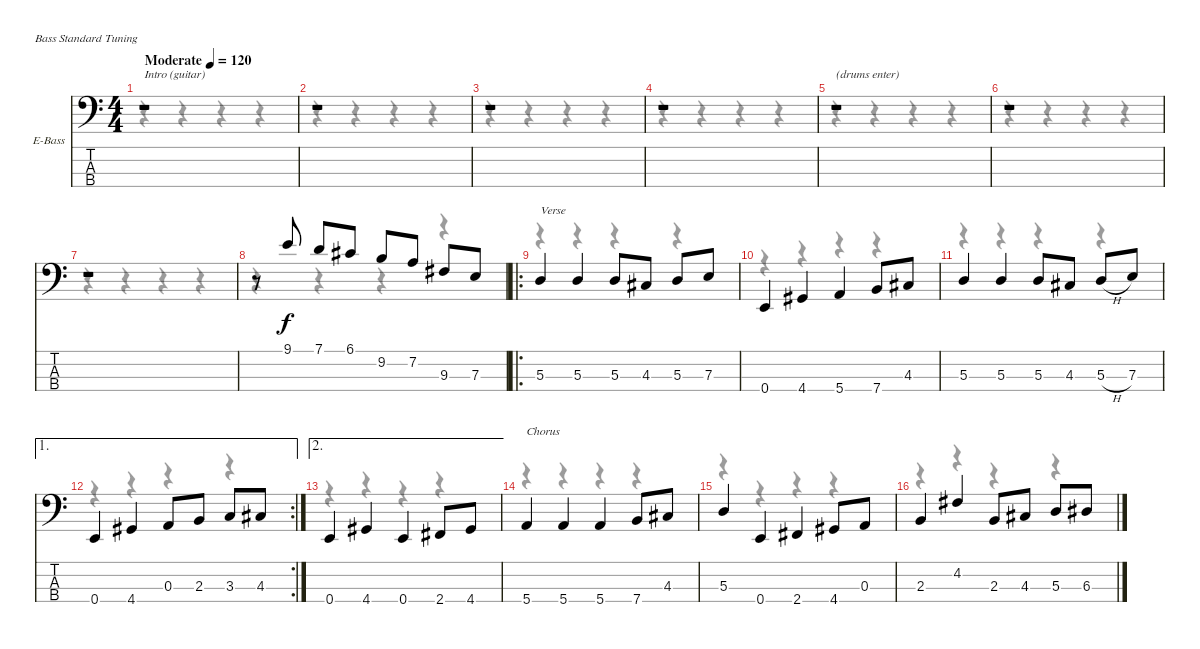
\bracketExtendMode nobrackets
\firstSystemTrackNameOrientation horizontal
\otherSystemsTrackNameOrientation horizontal
\track ("Bass" "E-Bass") {instrument electricbasspick}
\staff {score tabs}
\tuning (G2 D2 A1 E1)
\voice
\ts (4 4)
\beaming (8 2 2 2 2)
\tempo (120 "Moderate")
\clef f4
\ks c
r.1{txt "Intro (guitar)" dy f instrument electricbasspick} |
r.1 |
r.1 |
r.1 |
r.1{txt "(drums enter)"} |
r.1 |
r.1 |
r.8 9.1.8 7.1.8 6.1.8 9.2.8 7.2.8 9.3.8 7.3.8 |
\ro
5.3.4{txt "Verse"} 5.3.4 5.3.8 4.3.8 5.3.8 7.3.8 |
0.4.4 4.4.4 5.4.4 7.4.8 4.3.8 |
5.3.4 5.3.4 5.3.8 4.3.8 5.3{h}.8 7.3.8 |
\ae 1
\rc 2
0.4.4 4.4.4 0.3.8 2.3.8 3.3.8 4.3.8 |
\ae 2
0.4.4 4.4.4 0.4.4 2.4.8 4.4.8 |
5.4.4{txt "Chorus"} 5.4.4 5.4.4 7.4.8 4.3.8 |
5.3.4 0.4.4 2.4.4 4.4.8 0.3.8 |
2.3.4 4.2.4 2.3.8 4.3.8 5.3.8 6.3.8
\voice
\clef f4
\ottava regular
\simile none
\ks c
r.4{dy mf} r.4 r.4 r.4 |
r.4 r.4 r.4 r.4 |
r.4 r.4 r.4 r.4 |
r.4 r.4 r.4 r.4 |
r.4 r.4 r.4 r.4 |
r.4 r.4 r.4 r.4 |
r.4 r.4 r.4 r.4 |
r.4 r.4 r.4 r.4 |
r.4 r.4 r.4 r.4 |
r.4 r.4 r.4 r.4 |
r.4 r.4 r.4 r.4 |
r.4 r.4 r.4 r.4 |
r.4 r.4 r.4 r.4 |
r.4 r.4 r.4 r.4 |
r.4 r.4 r.4 r.4 |
r.4 r.4 r.4 r.4
